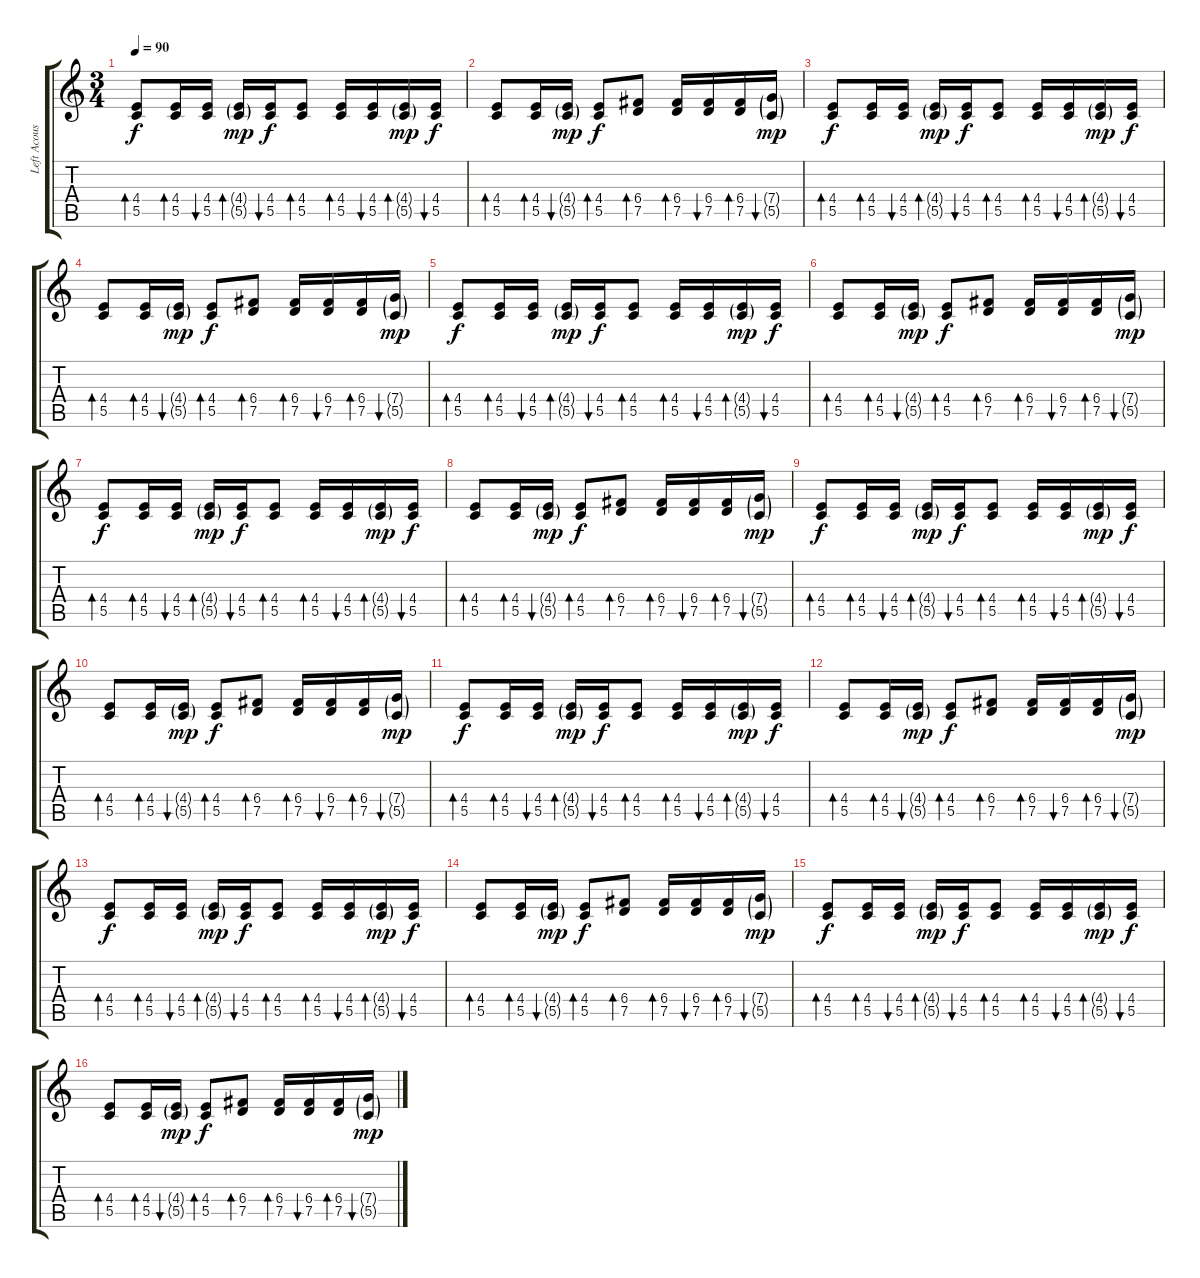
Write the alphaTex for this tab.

\track ("Left Acoustic Stick" "Left Acous") {instrument acousticguitarsteel}
\staff {score tabs}
\tuning (D4 A3 F3 C3 G2 C2) {hide}
\ts (3 4)
\tempo 90
\clef g2
\ks c
(4.4 5.5).8{bd 60 dy f} (4.4 5.5).16{bd 60} (4.4 5.5).16{bu 60} (4.4{g} 5.5{g}).16{bd 60 dy mp} (4.4 5.5).16{bu 60 dy f} (4.4 5.5).8{bd 60} (4.4 5.5).16{bd 60} (4.4 5.5).16{bu 60} (4.4{g} 5.5{g}).16{bd 60 dy mp} (4.4 5.5).16{bu 60 dy f} |
(4.4 5.5).8{bd 60} (4.4 5.5).16{bd 60} (4.4{g} 5.5{g}).16{bu 60 dy mp} (4.4 5.5).8{bd 60 dy f} (6.4 7.5).8{bd 60} (6.4 7.5).16{bd 60} (6.4 7.5).16{bu 60} (6.4 7.5).16{bd 60} (7.4{g} 5.5{g}).16{bu 60 dy mp} |
(4.4 5.5).8{bd 60 dy f} (4.4 5.5).16{bd 60} (4.4 5.5).16{bu 60} (4.4{g} 5.5{g}).16{bd 60 dy mp} (4.4 5.5).16{bu 60 dy f} (4.4 5.5).8{bd 60} (4.4 5.5).16{bd 60} (4.4 5.5).16{bu 60} (4.4{g} 5.5{g}).16{bd 60 dy mp} (4.4 5.5).16{bu 60 dy f} |
(4.4 5.5).8{bd 60} (4.4 5.5).16{bd 60} (4.4{g} 5.5{g}).16{bu 60 dy mp} (4.4 5.5).8{bd 60 dy f} (6.4 7.5).8{bd 60} (6.4 7.5).16{bd 60} (6.4 7.5).16{bu 60} (6.4 7.5).16{bd 60} (7.4{g} 5.5{g}).16{bu 60 dy mp} |
(4.4 5.5).8{bd 60 dy f} (4.4 5.5).16{bd 60} (4.4 5.5).16{bu 60} (4.4{g} 5.5{g}).16{bd 60 dy mp} (4.4 5.5).16{bu 60 dy f} (4.4 5.5).8{bd 60} (4.4 5.5).16{bd 60} (4.4 5.5).16{bu 60} (4.4{g} 5.5{g}).16{bd 60 dy mp} (4.4 5.5).16{bu 60 dy f} |
(4.4 5.5).8{bd 60} (4.4 5.5).16{bd 60} (4.4{g} 5.5{g}).16{bu 60 dy mp} (4.4 5.5).8{bd 60 dy f} (6.4 7.5).8{bd 60} (6.4 7.5).16{bd 60} (6.4 7.5).16{bu 60} (6.4 7.5).16{bd 60} (7.4{g} 5.5{g}).16{bu 60 dy mp} |
(4.4 5.5).8{bd 60 dy f} (4.4 5.5).16{bd 60} (4.4 5.5).16{bu 60} (4.4{g} 5.5{g}).16{bd 60 dy mp} (4.4 5.5).16{bu 60 dy f} (4.4 5.5).8{bd 60} (4.4 5.5).16{bd 60} (4.4 5.5).16{bu 60} (4.4{g} 5.5{g}).16{bd 60 dy mp} (4.4 5.5).16{bu 60 dy f} |
(4.4 5.5).8{bd 60} (4.4 5.5).16{bd 60} (4.4{g} 5.5{g}).16{bu 60 dy mp} (4.4 5.5).8{bd 60 dy f} (6.4 7.5).8{bd 60} (6.4 7.5).16{bd 60} (6.4 7.5).16{bu 60} (6.4 7.5).16{bd 60} (7.4{g} 5.5{g}).16{bu 60 dy mp} |
(4.4 5.5).8{bd 60 dy f} (4.4 5.5).16{bd 60} (4.4 5.5).16{bu 60} (4.4{g} 5.5{g}).16{bd 60 dy mp} (4.4 5.5).16{bu 60 dy f} (4.4 5.5).8{bd 60} (4.4 5.5).16{bd 60} (4.4 5.5).16{bu 60} (4.4{g} 5.5{g}).16{bd 60 dy mp} (4.4 5.5).16{bu 60 dy f} |
(4.4 5.5).8{bd 60} (4.4 5.5).16{bd 60} (4.4{g} 5.5{g}).16{bu 60 dy mp} (4.4 5.5).8{bd 60 dy f} (6.4 7.5).8{bd 60} (6.4 7.5).16{bd 60} (6.4 7.5).16{bu 60} (6.4 7.5).16{bd 60} (7.4{g} 5.5{g}).16{bu 60 dy mp} |
(4.4 5.5).8{bd 60 dy f} (4.4 5.5).16{bd 60} (4.4 5.5).16{bu 60} (4.4{g} 5.5{g}).16{bd 60 dy mp} (4.4 5.5).16{bu 60 dy f} (4.4 5.5).8{bd 60} (4.4 5.5).16{bd 60} (4.4 5.5).16{bu 60} (4.4{g} 5.5{g}).16{bd 60 dy mp} (4.4 5.5).16{bu 60 dy f} |
(4.4 5.5).8{bd 60} (4.4 5.5).16{bd 60} (4.4{g} 5.5{g}).16{bu 60 dy mp} (4.4 5.5).8{bd 60 dy f} (6.4 7.5).8{bd 60} (6.4 7.5).16{bd 60} (6.4 7.5).16{bu 60} (6.4 7.5).16{bd 60} (7.4{g} 5.5{g}).16{bu 60 dy mp} |
(4.4 5.5).8{bd 60 dy f} (4.4 5.5).16{bd 60} (4.4 5.5).16{bu 60} (4.4{g} 5.5{g}).16{bd 60 dy mp} (4.4 5.5).16{bu 60 dy f} (4.4 5.5).8{bd 60} (4.4 5.5).16{bd 60} (4.4 5.5).16{bu 60} (4.4{g} 5.5{g}).16{bd 60 dy mp} (4.4 5.5).16{bu 60 dy f} |
(4.4 5.5).8{bd 60} (4.4 5.5).16{bd 60} (4.4{g} 5.5{g}).16{bu 60 dy mp} (4.4 5.5).8{bd 60 dy f} (6.4 7.5).8{bd 60} (6.4 7.5).16{bd 60} (6.4 7.5).16{bu 60} (6.4 7.5).16{bd 60} (7.4{g} 5.5{g}).16{bu 60 dy mp} |
(4.4 5.5).8{bd 60 dy f} (4.4 5.5).16{bd 60} (4.4 5.5).16{bu 60} (4.4{g} 5.5{g}).16{bd 60 dy mp} (4.4 5.5).16{bu 60 dy f} (4.4 5.5).8{bd 60} (4.4 5.5).16{bd 60} (4.4 5.5).16{bu 60} (4.4{g} 5.5{g}).16{bd 60 dy mp} (4.4 5.5).16{bu 60 dy f} |
(4.4 5.5).8{bd 60} (4.4 5.5).16{bd 60} (4.4{g} 5.5{g}).16{bu 60 dy mp} (4.4 5.5).8{bd 60 dy f} (6.4 7.5).8{bd 60} (6.4 7.5).16{bd 60} (6.4 7.5).16{bu 60} (6.4 7.5).16{bd 60} (7.4{g} 5.5{g}).16{bu 60 dy mp}
